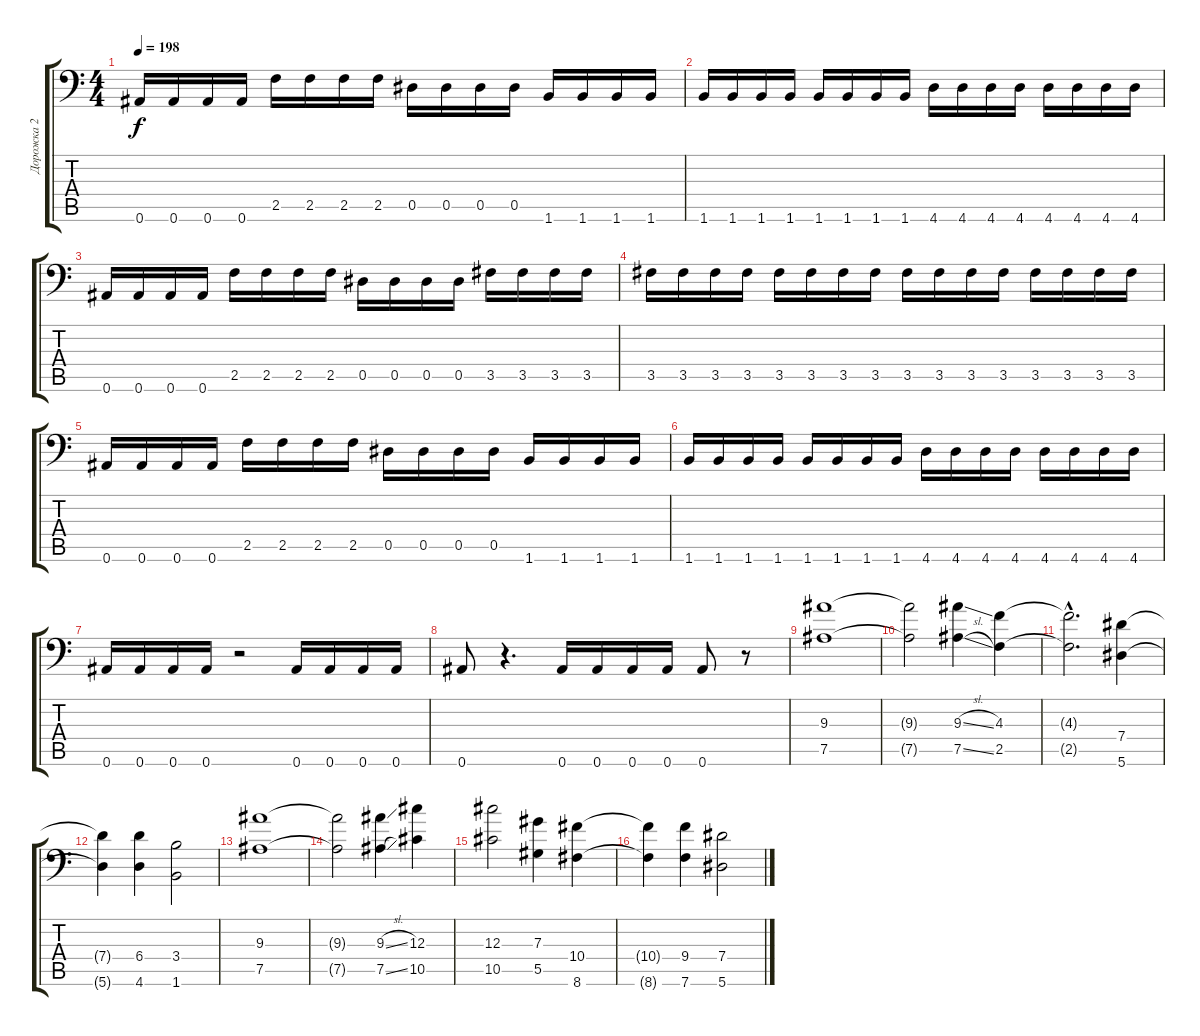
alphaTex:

\track ("Дорожка 2" "Дорожка 2") {instrument distortionguitar}
\staff {score tabs}
\tuning (Bb3 F3 Db3 Ab2 Eb2 Bb1) {hide}
\ts (4 4)
\tempo 198
\clef f4
\ks c
0.6.16{dy f} 0.6.16 0.6.16 0.6.16 2.5.16 2.5.16 2.5.16 2.5.16 0.5.16 0.5.16 0.5.16 0.5.16 1.6.16 1.6.16 1.6.16 1.6.16 |
1.6.16 1.6.16 1.6.16 1.6.16 1.6.16 1.6.16 1.6.16 1.6.16 4.6.16 4.6.16 4.6.16 4.6.16 4.6.16 4.6.16 4.6.16 4.6.16 |
0.6.16 0.6.16 0.6.16 0.6.16 2.5.16 2.5.16 2.5.16 2.5.16 0.5.16 0.5.16 0.5.16 0.5.16 3.5.16 3.5.16 3.5.16 3.5.16 |
3.5.16 3.5.16 3.5.16 3.5.16 3.5.16 3.5.16 3.5.16 3.5.16 3.5.16 3.5.16 3.5.16 3.5.16 3.5.16 3.5.16 3.5.16 3.5.16 |
0.6.16 0.6.16 0.6.16 0.6.16 2.5.16 2.5.16 2.5.16 2.5.16 0.5.16 0.5.16 0.5.16 0.5.16 1.6.16 1.6.16 1.6.16 1.6.16 |
1.6.16 1.6.16 1.6.16 1.6.16 1.6.16 1.6.16 1.6.16 1.6.16 4.6.16 4.6.16 4.6.16 4.6.16 4.6.16 4.6.16 4.6.16 4.6.16 |
0.6.16 0.6.16 0.6.16 0.6.16 r.2 0.6.16 0.6.16 0.6.16 0.6.16 |
0.6.8 r.4{d} 0.6.16 0.6.16 0.6.16 0.6.16 0.6.8 r.8 |
(9.3 7.5).1 |
(9.3{t} 7.5{t}).2 (9.3{sl} 7.5{sl}).4 (4.3 2.5).4 |
(4.3{hac t} 2.5{hac t}).2{d} (7.4 5.6).4 |
(7.4{t} 5.6{t}).4 (6.4 4.6).4 (3.4 1.6).2 |
(9.3 7.5).1 |
(9.3{t} 7.5{t}).2 (9.3{sl} 7.5{sl}).4 (12.3 10.5).4 |
(12.3 10.5).2 (7.3 5.5).4 (10.4 8.6).4 |
(10.4{t} 8.6{t}).4 (9.4 7.6).4 (7.4 5.6).2
